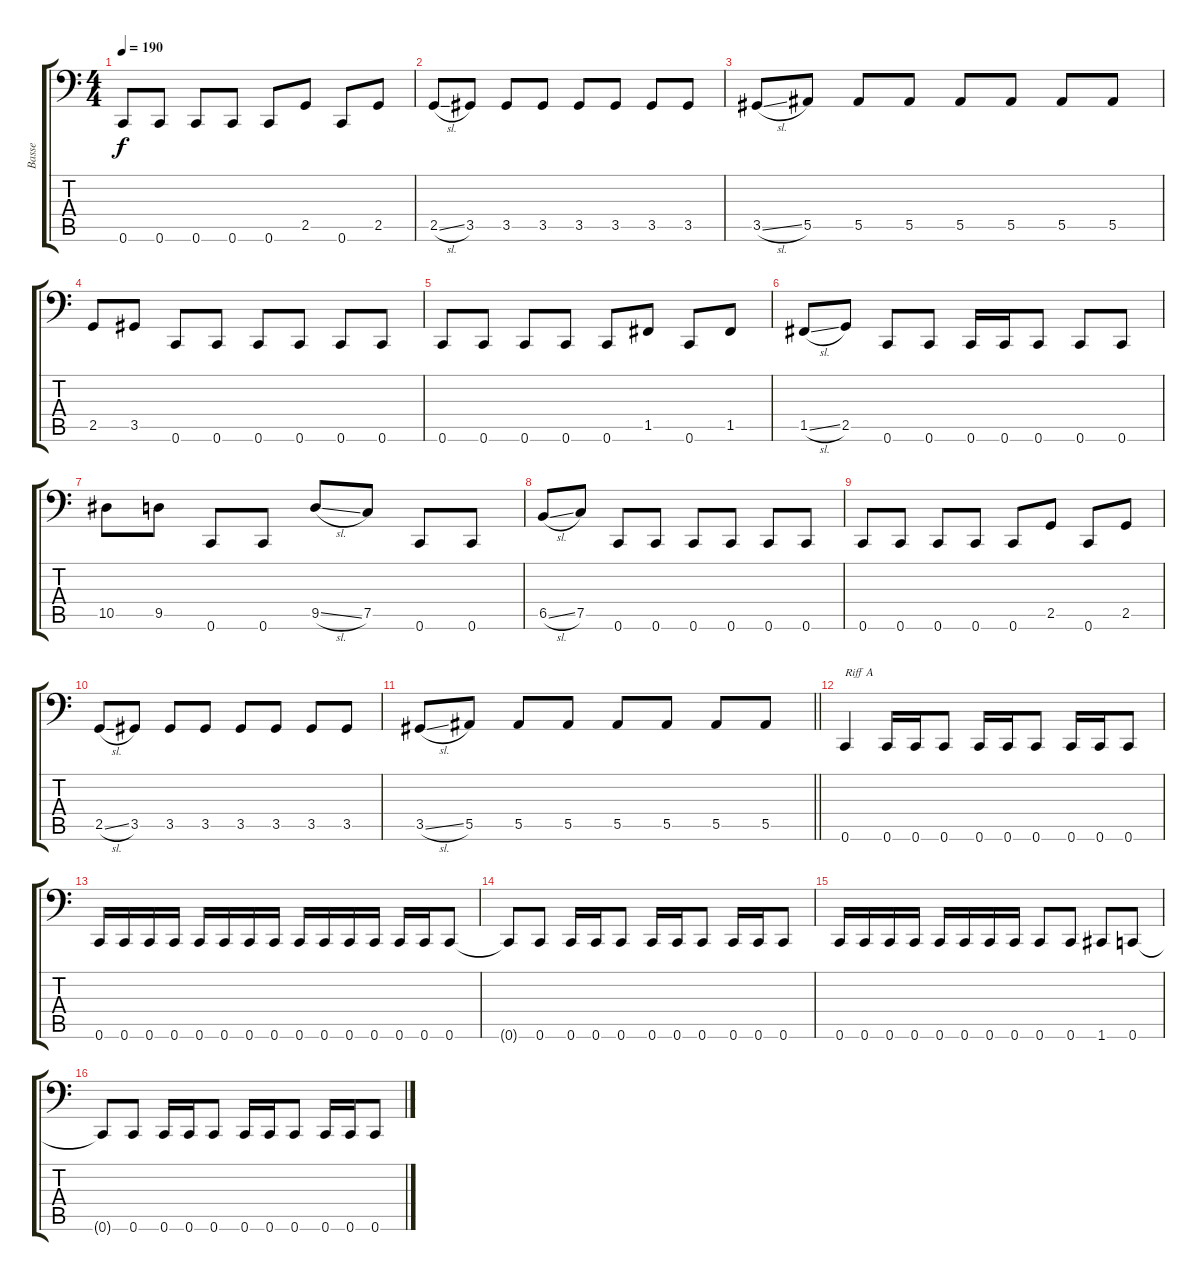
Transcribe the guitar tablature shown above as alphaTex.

\track ("Basse" "Basse") {instrument electricbasspick}
\staff {score tabs}
\tuning (C3 G2 Eb2 Bb1 F1 C1) {hide}
\ts (4 4)
\tempo 190
\clef f4
\ks c
0.6.8{dy f} 0.6.8 0.6.8 0.6.8 0.6.8 2.5.8 0.6.8 2.5.8 |
2.5{sl}.8 3.5.8 3.5.8 3.5.8 3.5.8 3.5.8 3.5.8 3.5.8 |
3.5{sl}.8 5.5.8 5.5.8 5.5.8 5.5.8 5.5.8 5.5.8 5.5.8 |
2.5.8 3.5.8 0.6.8 0.6.8 0.6.8 0.6.8 0.6.8 0.6.8 |
0.6.8 0.6.8 0.6.8 0.6.8 0.6.8 1.5.8 0.6.8 1.5.8 |
1.5{sl}.8 2.5.8 0.6.8 0.6.8 0.6.16 0.6.16 0.6.8 0.6.8 0.6.8 |
10.5.8 9.5.8 0.6.8 0.6.8 9.5{sl}.8 7.5.8 0.6.8 0.6.8 |
6.5{sl}.8 7.5.8 0.6.8 0.6.8 0.6.8 0.6.8 0.6.8 0.6.8 |
0.6.8 0.6.8 0.6.8 0.6.8 0.6.8 2.5.8 0.6.8 2.5.8 |
2.5{sl}.8 3.5.8 3.5.8 3.5.8 3.5.8 3.5.8 3.5.8 3.5.8 |
\barLineRight lightlight
3.5{sl}.8 5.5.8 5.5.8 5.5.8 5.5.8 5.5.8 5.5.8 5.5.8 |
\section ("" "")
0.6.4{txt "Riff A"} 0.6.16 0.6.16 0.6.8 0.6.16 0.6.16 0.6.8 0.6.16 0.6.16 0.6.8 |
0.6.16 0.6.16 0.6.16 0.6.16 0.6.16 0.6.16 0.6.16 0.6.16 0.6.16 0.6.16 0.6.16 0.6.16 0.6.16 0.6.16 0.6.8 |
0.6{t}.8 0.6.8 0.6.16 0.6.16 0.6.8 0.6.16 0.6.16 0.6.8 0.6.16 0.6.16 0.6.8 |
0.6.16 0.6.16 0.6.16 0.6.16 0.6.16 0.6.16 0.6.16 0.6.16 0.6.8 0.6.8 1.6.8 0.6.8 |
0.6{t}.8 0.6.8 0.6.16 0.6.16 0.6.8 0.6.16 0.6.16 0.6.8 0.6.16 0.6.16 0.6.8
